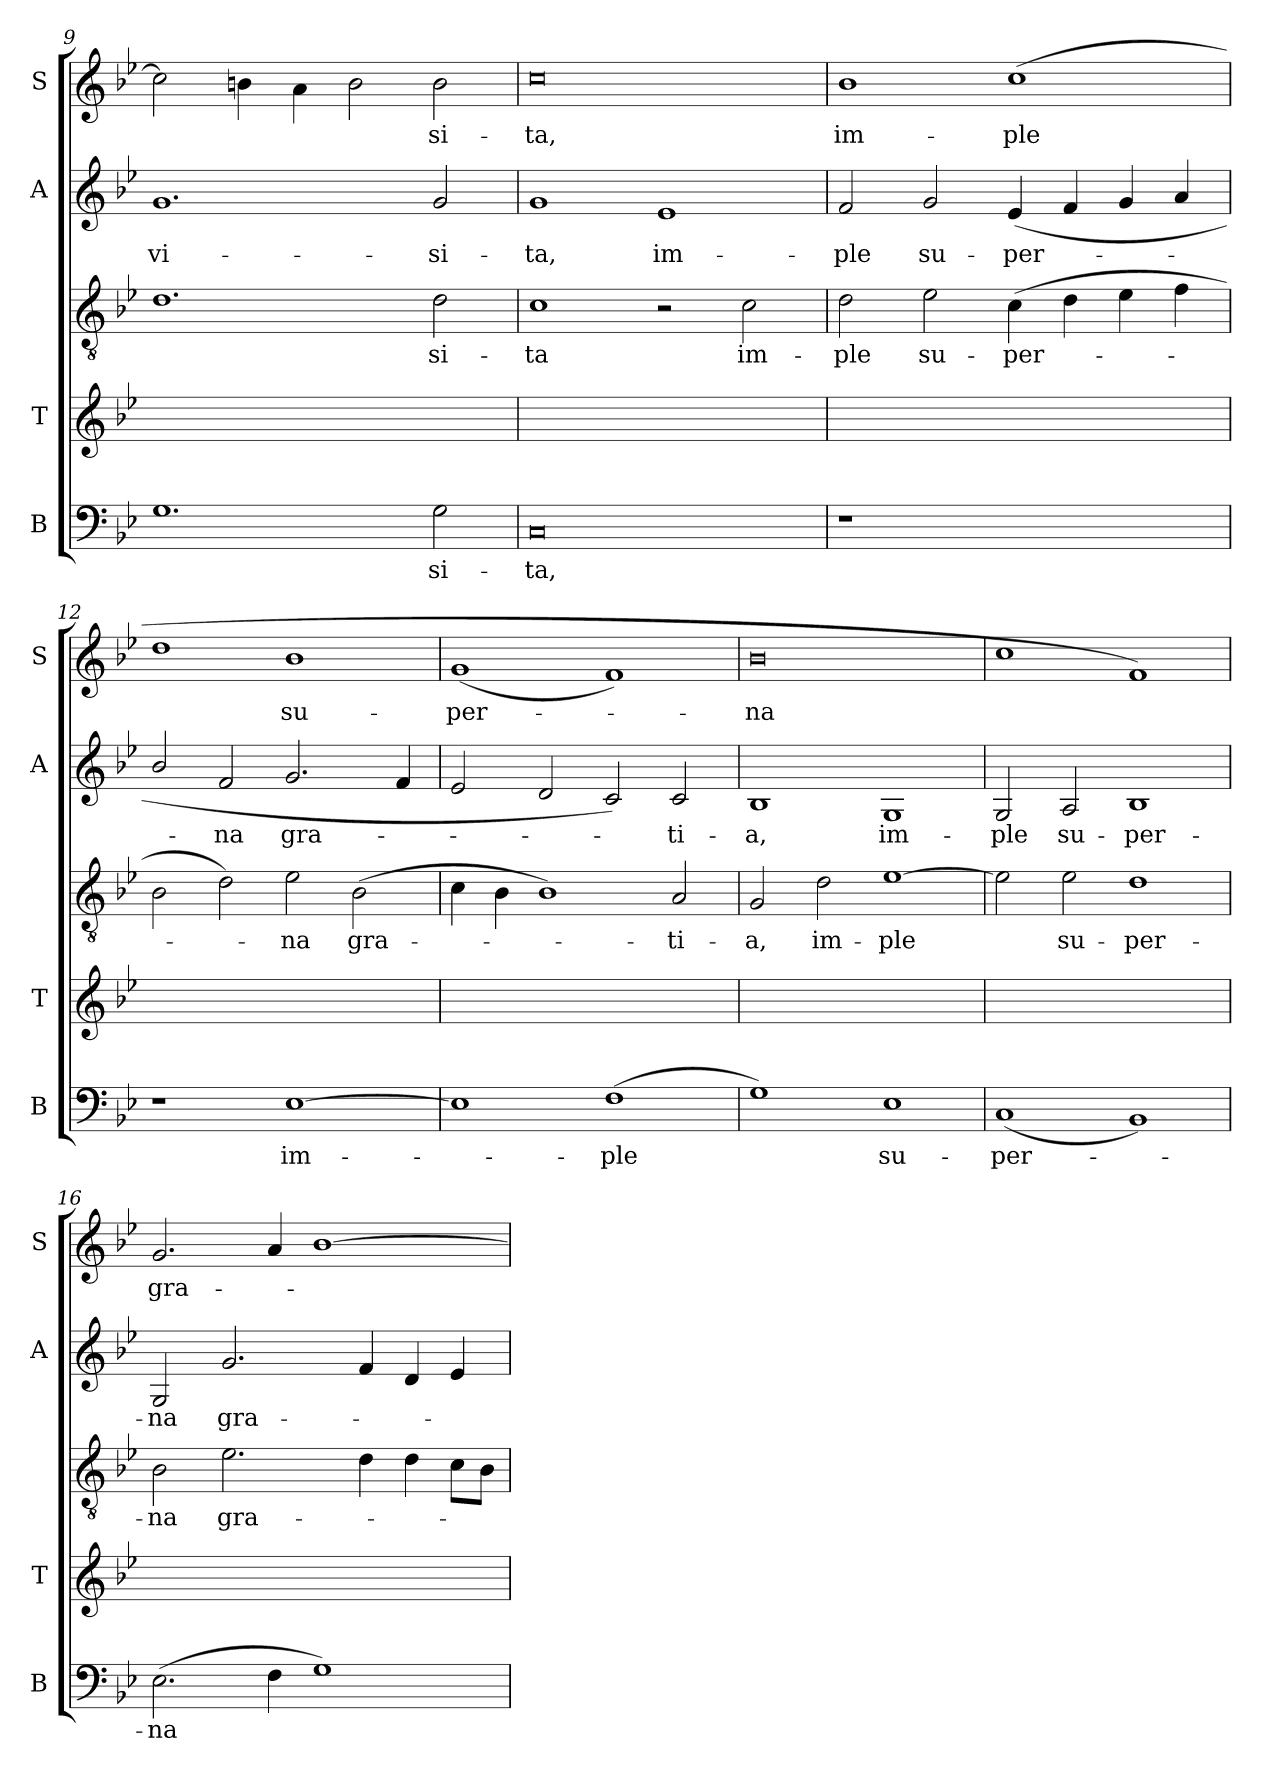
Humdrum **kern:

**kern	**text	**kern	**kern	**text	**kern	**text	**kern	**text
*part4	*part4	*part3	*part3	*part3	*part2	*part2	*part1	*part1
*staff5	*staff5	*staff4	*staff3	*staff3	*staff2	*staff2	*staff1	*staff1
*I"B	*	*I"T	*	*	*I"A	*	*I"S	*
*I'B	*	*I'T	*	*	*I'A	*	*I'S	*
*clefF4	*	*clefG2	*clefGv2	*	*clefG2	*	*clefG2	*
*k[b-e-]	*	*k[b-e-]	*k[b-e-]	*	*k[b-e-]	*	*k[b-e-]	*
*B-:	*	*B-:	*B-:	*	*B-:	*	*B-:	*
=9	=9	=9	=9	=9	=9	=9	=9	=9
!	!	!	!	!	!	!LO:LY:b	!	!
1.G	.	0ryy	1.d	.	1.g	vi-	2cc\]	.
.	.	.	.	.	.	.	4bn\	.
.	.	.	.	.	.	.	4a\	.
.	.	.	.	.	.	.	2b\	.
!	!LO:LY:b	!	!	!LO:LY:b	!	!LO:LY:b	!	!LO:LY:b
2G\	si-	.	2d\	si-	2g/	-si-	2b\	si-
=10	=10	=10	=10	=10	=10	=10	=10	=10
!	!LO:LY:b	!	!	!LO:LY:b	!	!LO:LY:b	!	!LO:LY:b
0C	-ta,	0ryy	1c	-ta	1g	-ta,	0cc	-ta,
!	!	!	!	!	!	!LO:LY:b	!	!
.	.	.	2r	.	1e-	im-	.	.
!	!	!	!	!LO:LY:b	!	!	!	!
.	.	.	2c\	im-	.	.	.	.
=11	=11	=11	=11	=11	=11	=11	=11	=11
!	!	!	!	!LO:LY:b	!	!LO:LY:b	!	!LO:LY:b
1r	.	0ryy	2d\	-ple	2f/	-ple	1b-	im-
!	!	!	!	!LO:LY:b	!	!LO:LY:b	!	!
.	.	.	2e-\	su-	2g/	su-	.	.
!	!	!	!	!LO:LY:b	!	!LO:LY:b	!	!LO:LY:b
1ryy	.	.	(>4c\	-per-	(<4e-/	-per-	(>1cc	-ple
.	.	.	4d\	.	4f/	.	.	.
.	.	.	4e-\	.	4g/	.	.	.
.	.	.	4f\	.	4a/	.	.	.
!!LO:PB:g=z
=12	=12	=12	=12	=12	=12	=12	=12	=12
1r	.	0ryy	2B-\	.	2b-/	.	1dd	.
!	!	!	!	!	!	!LO:LY:b	!	!
.	.	.	2d\)	.	2f/	na	.	.
!	!LO:LY:b	!	!	!LO:LY:b	!	!LO:LY:b	!	!LO:LY:b
[1E-	im-	.	2e-\	na	2.g/	gra-	1b-	su-
!	!	!	!	!LO:LY:b	!	!	!	!
.	.	.	(>2B-\	gra-	.	.	.	.
.	.	.	.	.	4f/	.	.	.
=13	=13	=13	=13	=13	=13	=13	=13	=13
!	!	!	!	!	!	!	!	!LO:LY:b
1E-]	.	0ryy	4c\	.	2e-/	.	(<1g	-per-
.	.	.	4B-\	.	.	.	.	.
.	.	.	1B-)	.	2d/	.	.	.
!	!LO:LY:b	!	!	!	!	!	!	!
(>1F	ple	.	.	.	2c/)	.	1f)	.
!	!	!	!	!LO:LY:b	!	!LO:LY:b	!	!
.	.	.	2A/	ti-	2c/	ti-	.	.
=14	=14	=14	=14	=14	=14	=14	=14	=14
!	!	!	!	!LO:LY:b	!	!LO:LY:b	!	!LO:LY:b
1G)	.	0ryy	2G/	-a,	1B-	-a,	0b-	na
!	!	!	!	!LO:LY:b	!	!	!	!
.	.	.	2d\	im-	.	.	.	.
!	!LO:LY:b	!	!	!LO:LY:b	!	!LO:LY:b	!	!
1E-	su-	.	[1e-	-ple	1G	im-	.	.
=15	=15	=15	=15	=15	=15	=15	=15	=15
!	!LO:LY:b	!	!	!	!	!LO:LY:b	!	!
(<1C	-per-	0ryy	2e-\]	.	2G/	-ple	1cc	.
!	!	!	!	!LO:LY:b	!	!LO:LY:b	!	!
.	.	.	2e-\	su-	2A/	su-	.	.
!	!	!	!	!LO:LY:b	!	!LO:LY:b	!	!
1BB-)	.	.	1d	-per-	1B-	-per-	1f)	.
=16	=16	=16	=16	=16	=16	=16	=16	=16
!	!LO:LY:b	!	!	!LO:LY:b	!	!LO:LY:b	!	!LO:LY:b
(>2.E-\	na	0ryy	2B-\	-na	2G/	-na	2.g/	gra-
!	!	!	!	!LO:LY:b	!	!LO:LY:b	!	!
.	.	.	2.e-\	gra-	2.g/	gra-	.	.
4F\	.	.	.	.	.	.	4a/	.
1G)	.	.	.	.	.	.	[1b-	.
.	.	.	4d\	.	4f/	.	.	.
.	.	.	4d\	.	4d/	.	.	.
.	.	.	8c\L	.	4e-/	.	.	.
.	.	.	8B-\J	.	.	.	.	.
=	=	=	=	=	=	=	=	=
*-	*-	*-	*-	*-	*-	*-	*-	*-
